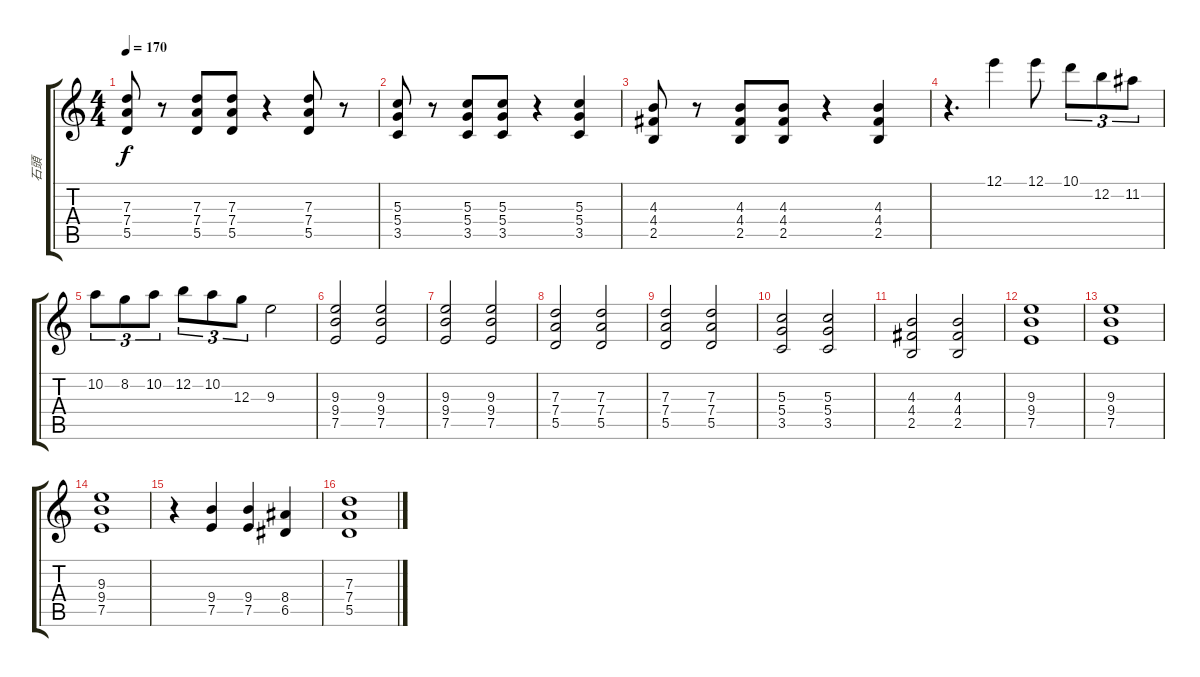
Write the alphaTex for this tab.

\track ("石頭" "石頭") {instrument distortionguitar}
\staff {score tabs}
\tuning (E4 B3 G3 D3 A2 E2) {hide}
\ts (4 4)
\tempo 170
\clef g2
\ks c
(7.3 7.4 5.5).8{dy f} r.8 (7.3 7.4 5.5).8 (7.3 7.4 5.5).8 r.4 (7.3 7.4 5.5).8 r.8 |
(5.3 5.4 3.5).8 r.8 (5.3 5.4 3.5).8 (5.3 5.4 3.5).8 r.4 (5.3 5.4 3.5).4 |
(4.3 4.4 2.5).8 r.8 (4.3 4.4 2.5).8 (4.3 4.4 2.5).8 r.4 (4.3 4.4 2.5).4 |
r.4{d} 12.1.4 12.1.8 10.1.8{tu (3 2)} 12.2.8{tu (3 2)} 11.2.8{tu (3 2)} |
10.2.8{tu (3 2)} 8.2.8{tu (3 2)} 10.2.8{tu (3 2)} 12.2.8{tu (3 2)} 10.2.8{tu (3 2)} 12.3.8{tu (3 2)} 9.3.2 |
(9.3 9.4 7.5).2 (9.3 9.4 7.5).2 |
(9.3 9.4 7.5).2 (9.3 9.4 7.5).2 |
(7.3 7.4 5.5).2 (7.3 7.4 5.5).2 |
(7.3 7.4 5.5).2 (7.3 7.4 5.5).2 |
(5.3 5.4 3.5).2 (5.3 5.4 3.5).2 |
(4.3 4.4 2.5).2 (4.3 4.4 2.5).2 |
(9.3 9.4 7.5).1 |
(9.3 9.4 7.5).1 |
(9.3 9.4 7.5).1 |
r.4 (9.4 7.5).4 (9.4 7.5).4 (8.4 6.5).4 |
(7.3 7.4 5.5).1
